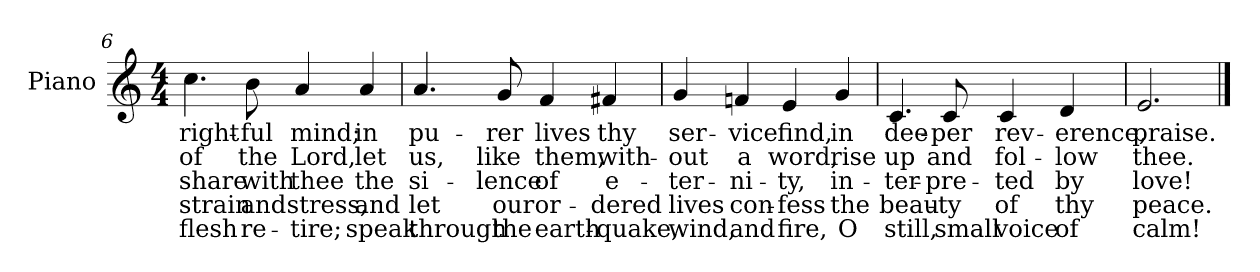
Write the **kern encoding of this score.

**kern	**text	**text	**text	**text	**text
*part1	*part1	*part1	*part1	*part1	*part1
*staff1	*staff1	*staff1	*staff1	*staff1	*staff1
*I"Piano	*	*	*	*	*
*I'Pno.	*	*	*	*	*
!!LO:LB:g=z
*clefG2	*	*	*	*	*
*k[]	*	*	*	*	*
*C:	*	*	*	*	*
*M4/4	*	*	*	*	*
=6	=6	=6	=6	=6	=6
!	!LO:LY:b:color=#000000	!LO:LY:b:color=#000000	!LO:LY:b:color=#000000	!LO:LY:b:color=#000000	!LO:LY:b:color=#000000
4.cci\	right-	of	share	strain	flesh
!	!LO:LY:b:color=#000000	!LO:LY:b:color=#000000	!LO:LY:b:color=#000000	!LO:LY:b:color=#000000	!LO:LY:b:color=#000000
8bi\	-ful	the	with	and	re-
!	!LO:LY:b:color=#000000	!LO:LY:b:color=#000000	!LO:LY:b:color=#000000	!LO:LY:b:color=#000000	!LO:LY:b:color=#000000
4ai/	mind;	Lord,	-thee	stress,	tire;
!	!LO:LY:b:color=#000000	!LO:LY:b:color=#000000	!LO:LY:b:color=#000000	!LO:LY:b:color=#000000	!LO:LY:b:color=#000000
4ai/	in	let	the	and	speak
=7	=7	=7	=7	=7	=7
!	!LO:LY:b:color=#000000	!LO:LY:b:color=#000000	!LO:LY:b:color=#000000	!LO:LY:b:color=#000000	!LO:LY:b:color=#000000
4.ai/	pu-	us,	si-	-let	through
!	!LO:LY:b:color=#000000	!LO:LY:b:color=#000000	!LO:LY:b:color=#000000	!LO:LY:b:color=#000000	!LO:LY:b:color=#000000
8gi/	-rer	like	lence	our	the
!	!LO:LY:b:color=#000000	!LO:LY:b:color=#000000	!LO:LY:b:color=#000000	!LO:LY:b:color=#000000	!LO:LY:b:color=#000000
4fi/	lives	them,	of	or-	-earth-
!	!LO:LY:b:color=#000000	!LO:LY:b:color=#000000	!LO:LY:b:color=#000000	!LO:LY:b:color=#000000	!LO:LY:b:color=#000000
4f#Xi/	thy	with-	-e-	-dered	quake,
!!LO:LB:g=z
=8	=8	=8	=8	=8	=8
!	!LO:LY:b:color=#000000	!LO:LY:b:color=#000000	!LO:LY:b:color=#000000	!LO:LY:b:color=#000000	!LO:LY:b:color=#000000
4gi/	ser-	-out	ter-	-lives	wind,
!	!LO:LY:b:color=#000000	!LO:LY:b:color=#000000	!LO:LY:b:color=#000000	!LO:LY:b:color=#000000	!LO:LY:b:color=#000000
4fni/	-vice	a	ni-	-con-	-and
!	!LO:LY:b:color=#000000	!LO:LY:b:color=#000000	!LO:LY:b:color=#000000	!LO:LY:b:color=#000000	!LO:LY:b:color=#000000
4ei/	find,	word,	ty,	fess	fire,
!	!LO:LY:b:color=#000000	!LO:LY:b:color=#000000	!LO:LY:b:color=#000000	!LO:LY:b:color=#000000	!LO:LY:b:color=#000000
4gi/	in	rise	in-	-the	O
=9	=9	=9	=9	=9	=9
!	!LO:LY:b:color=#000000	!LO:LY:b:color=#000000	!LO:LY:b:color=#000000	!LO:LY:b:color=#000000	!LO:LY:b:color=#000000
4.ci/	dee-	up	ter-	-beau-	-still,
!	!LO:LY:b:color=#000000	!LO:LY:b:color=#000000	!LO:LY:b:color=#000000	!LO:LY:b:color=#000000	!LO:LY:b:color=#000000
8ci/	-per	and	pre-	-ty	small
!	!LO:LY:b:color=#000000	!LO:LY:b:color=#000000	!LO:LY:b:color=#000000	!LO:LY:b:color=#000000	!LO:LY:b:color=#000000
4ci/	rev-	fol-	ted	of	voice
!	!LO:LY:b:color=#000000	!LO:LY:b:color=#000000	!LO:LY:b:color=#000000	!LO:LY:b:color=#000000	!LO:LY:b:color=#000000
4di/	-erence,	-low	by	thy	of
=10	=10	=10	=10	=10	=10
!	!LO:LY:b:color=#000000	!LO:LY:b:color=#000000	!LO:LY:b:color=#000000	!LO:LY:b:color=#000000	!LO:LY:b:color=#000000
2.ei/	praise.	thee.	love!	peace.	calm!
==	==	==	==	==	==
*-	*-	*-	*-	*-	*-
